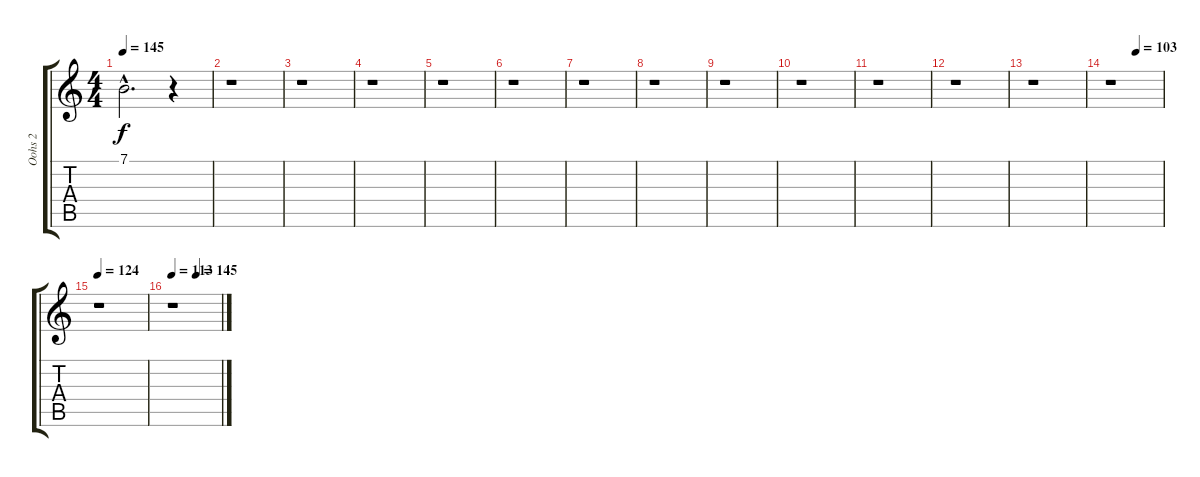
\track ("Oohs 2" "Oohs 2") {instrument voiceoohs}
\staff {score tabs}
\tuning (E4 B3 G3 D3 A2 E2) {hide}
\ts (4 4)
\tempo 145
\clef g2
\ks c
7.1{hac t}.2{d dy f} r.4 |
r.1 |
r.1 |
r.1 |
r.1 |
r.1 |
r.1 |
r.1 |
r.1 |
r.1 |
r.1 |
r.1 |
r.1 |
\tempo (103 0.5)
r.1 |
\tempo 124
r.1 |
\tempo 113
\tempo (145 0.5)
r.1
